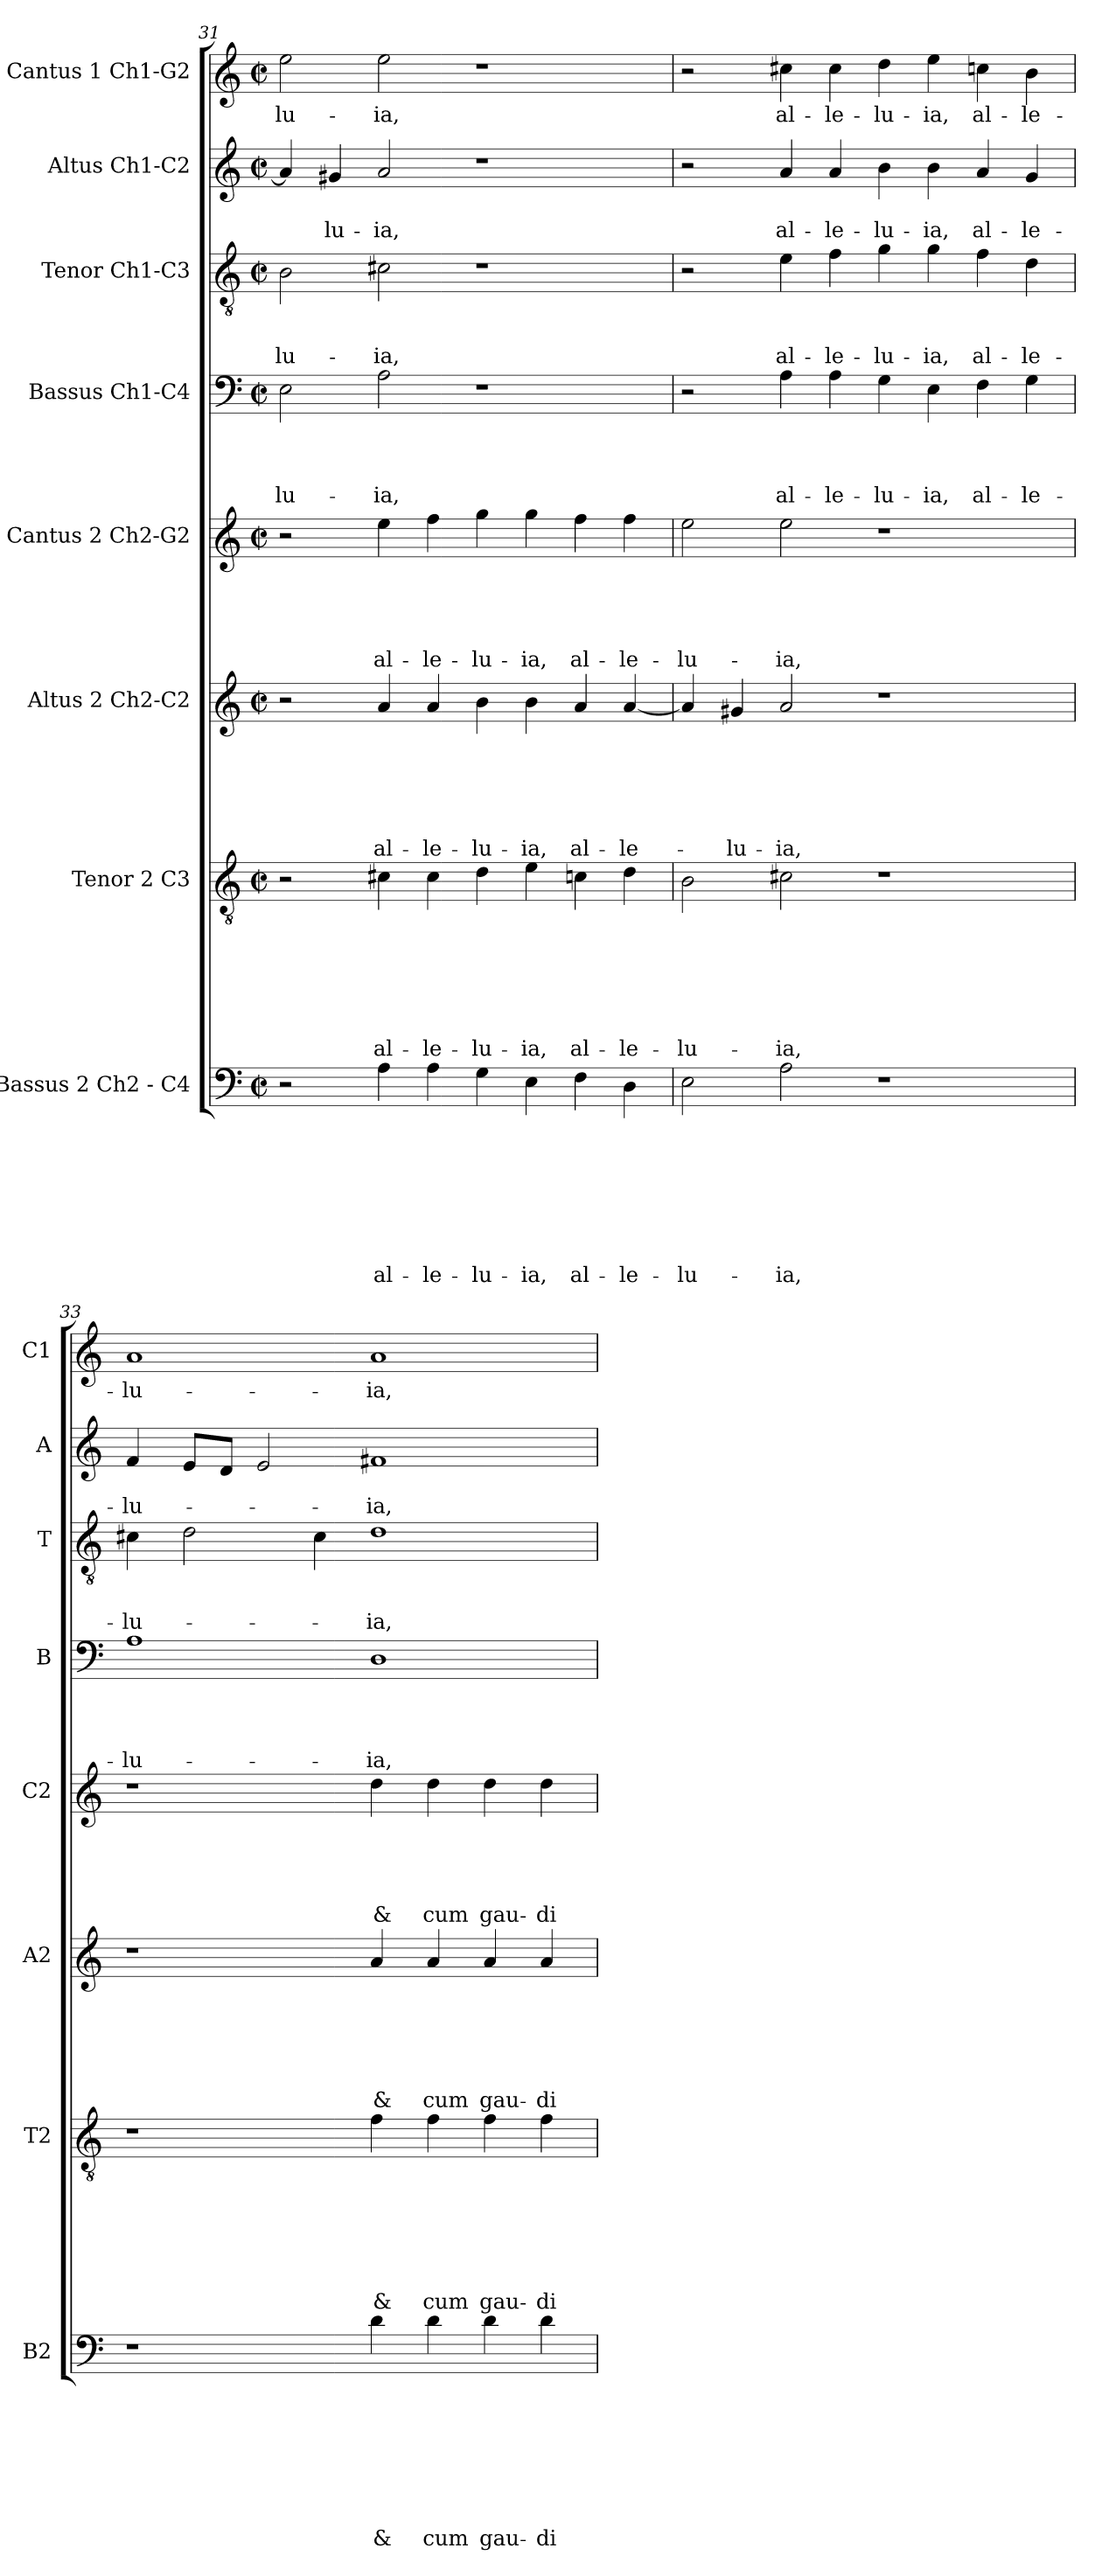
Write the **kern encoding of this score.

**kern	**text	**text	**text	**text	**text	**text	**text	**text	**kern	**text	**text	**text	**text	**text	**text	**text	**kern	**text	**text	**text	**text	**text	**text	**kern	**text	**text	**text	**text	**text	**kern	**text	**text	**text	**text	**kern	**text	**text	**text	**kern	**text	**text	**kern	**text
*part8	*part8	*part8	*part8	*part8	*part8	*part8	*part8	*part8	*part7	*part7	*part7	*part7	*part7	*part7	*part7	*part7	*part6	*part6	*part6	*part6	*part6	*part6	*part6	*part5	*part5	*part5	*part5	*part5	*part5	*part4	*part4	*part4	*part4	*part4	*part3	*part3	*part3	*part3	*part2	*part2	*part2	*part1	*part1
*staff8	*staff8	*staff8	*staff8	*staff8	*staff8	*staff8	*staff8	*staff8	*staff7	*staff7	*staff7	*staff7	*staff7	*staff7	*staff7	*staff7	*staff6	*staff6	*staff6	*staff6	*staff6	*staff6	*staff6	*staff5	*staff5	*staff5	*staff5	*staff5	*staff5	*staff4	*staff4	*staff4	*staff4	*staff4	*staff3	*staff3	*staff3	*staff3	*staff2	*staff2	*staff2	*staff1	*staff1
*I"Bassus 2  Ch2 - C4	*	*	*	*	*	*	*	*	*I"Tenor 2 C3	*	*	*	*	*	*	*	*I"Altus 2 Ch2-C2	*	*	*	*	*	*	*I"Cantus 2 Ch2-G2	*	*	*	*	*	*I"Bassus  Ch1-C4	*	*	*	*	*I"Tenor Ch1-C3	*	*	*	*I"Altus  Ch1-C2	*	*	*I"Cantus 1 Ch1-G2	*
*I'B2	*	*	*	*	*	*	*	*	*I'T2	*	*	*	*	*	*	*	*I'A2	*	*	*	*	*	*	*I'C2	*	*	*	*	*	*I'B	*	*	*	*	*I'T	*	*	*	*I'A	*	*	*I'C1	*
*clefF4	*	*	*	*	*	*	*	*	*clefGv2	*	*	*	*	*	*	*	*clefG2	*	*	*	*	*	*	*clefG2	*	*	*	*	*	*clefF4	*	*	*	*	*clefGv2	*	*	*	*clefG2	*	*	*clefG2	*
*k[]	*	*	*	*	*	*	*	*	*k[]	*	*	*	*	*	*	*	*k[]	*	*	*	*	*	*	*k[]	*	*	*	*	*	*k[]	*	*	*	*	*k[]	*	*	*	*k[]	*	*	*k[]	*
*C:	*	*	*	*	*	*	*	*	*C:	*	*	*	*	*	*	*	*C:	*	*	*	*	*	*	*C:	*	*	*	*	*	*C:	*	*	*	*	*C:	*	*	*	*C:	*	*	*C:	*
*M2/2	*	*	*	*	*	*	*	*	*M2/2	*	*	*	*	*	*	*	*M2/2	*	*	*	*	*	*	*M2/2	*	*	*	*	*	*M2/2	*	*	*	*	*M2/2	*	*	*	*M2/2	*	*	*M2/2	*
*met(c|)	*	*	*	*	*	*	*	*	*met(c|)	*	*	*	*	*	*	*	*met(c|)	*	*	*	*	*	*	*met(c|)	*	*	*	*	*	*met(c|)	*	*	*	*	*met(c|)	*	*	*	*met(c|)	*	*	*met(c|)	*
=31	=31	=31	=31	=31	=31	=31	=31	=31	=31	=31	=31	=31	=31	=31	=31	=31	=31	=31	=31	=31	=31	=31	=31	=31	=31	=31	=31	=31	=31	=31	=31	=31	=31	=31	=31	=31	=31	=31	=31	=31	=31	=31	=31
!	!	!	!	!	!	!	!	!	!	!	!	!	!	!	!	!	!	!	!	!	!	!	!	!	!	!	!	!	!	!	!	!	!	!LO:LY:b	!	!	!	!LO:LY:b	!	!	!	!	!LO:LY:b
2r	.	.	.	.	.	.	.	.	2r	.	.	.	.	.	.	.	2r	.	.	.	.	.	.	2r	.	.	.	.	.	2E\	.	.	.	-lu-	2B\	.	.	-lu-	4a/]	.	.	2ee\	-lu-
!	!	!	!	!	!	!	!	!	!	!	!	!	!	!	!	!	!	!	!	!	!	!	!	!	!	!	!	!	!	!	!	!	!	!	!	!	!	!	!	!	!LO:LY:b	!	!
.	.	.	.	.	.	.	.	.	.	.	.	.	.	.	.	.	.	.	.	.	.	.	.	.	.	.	.	.	.	.	.	.	.	.	.	.	.	.	4g#X/	.	-lu-	.	.
!	!	!	!	!	!	!	!	!LO:LY:b	!	!	!	!	!	!	!	!LO:LY:b	!	!	!	!	!	!	!LO:LY:b	!	!	!	!	!	!LO:LY:b	!	!	!	!	!LO:LY:b	!	!	!	!LO:LY:b	!	!	!LO:LY:b	!	!LO:LY:b
4A\	.	.	.	.	.	.	.	al-	4c#X\	.	.	.	.	.	.	al-	4a/	.	.	.	.	.	al-	4ee\	.	.	.	.	al-	2A\	.	.	.	-ia,	2c#X\	.	.	-ia,	2a/	.	-ia,	2ee\	-ia,
!	!	!	!	!	!	!	!	!LO:LY:b	!	!	!	!	!	!	!	!LO:LY:b	!	!	!	!	!	!	!LO:LY:b	!	!	!	!	!	!LO:LY:b	!	!	!	!	!	!	!	!	!	!	!	!	!	!
4A\	.	.	.	.	.	.	.	-le-	4c#\	.	.	.	.	.	.	-le-	4a/	.	.	.	.	.	-le-	4ff\	.	.	.	.	-le-	.	.	.	.	.	.	.	.	.	.	.	.	.	.
!	!	!	!	!	!	!	!	!LO:LY:b	!	!	!	!	!	!	!	!LO:LY:b	!	!	!	!	!	!	!LO:LY:b	!	!	!	!	!	!LO:LY:b	!	!	!	!	!	!	!	!	!	!	!	!	!	!
4G\	.	.	.	.	.	.	.	-lu-	4d\	.	.	.	.	.	.	-lu-	4b\	.	.	.	.	.	-lu-	4gg\	.	.	.	.	-lu-	1r	.	.	.	.	1r	.	.	.	1r	.	.	1r	.
!	!	!	!	!	!	!	!	!LO:LY:b	!	!	!	!	!	!	!	!LO:LY:b	!	!	!	!	!	!	!LO:LY:b	!	!	!	!	!	!LO:LY:b	!	!	!	!	!	!	!	!	!	!	!	!	!	!
4E\	.	.	.	.	.	.	.	-ia,	4e\	.	.	.	.	.	.	-ia,	4b\	.	.	.	.	.	-ia,	4gg\	.	.	.	.	-ia,	.	.	.	.	.	.	.	.	.	.	.	.	.	.
!	!	!	!	!	!	!	!	!LO:LY:b	!	!	!	!	!	!	!	!LO:LY:b	!	!	!	!	!	!	!LO:LY:b	!	!	!	!	!	!LO:LY:b	!	!	!	!	!	!	!	!	!	!	!	!	!	!
4F\	.	.	.	.	.	.	.	al-	4cn\	.	.	.	.	.	.	al-	4a/	.	.	.	.	.	al-	4ff\	.	.	.	.	al-	.	.	.	.	.	.	.	.	.	.	.	.	.	.
!	!	!	!	!	!	!	!	!LO:LY:b	!	!	!	!	!	!	!	!LO:LY:b	!	!	!	!	!	!	!LO:LY:b	!	!	!	!	!	!LO:LY:b	!	!	!	!	!	!	!	!	!	!	!	!	!	!
4D\	.	.	.	.	.	.	.	-le-	4d\	.	.	.	.	.	.	-le-	[4a/	.	.	.	.	.	-le-	4ff\	.	.	.	.	-le-	.	.	.	.	.	.	.	.	.	.	.	.	.	.
!!LO:PB:g=z
=32	=32	=32	=32	=32	=32	=32	=32	=32	=32	=32	=32	=32	=32	=32	=32	=32	=32	=32	=32	=32	=32	=32	=32	=32	=32	=32	=32	=32	=32	=32	=32	=32	=32	=32	=32	=32	=32	=32	=32	=32	=32	=32	=32
!	!	!	!	!	!	!	!	!LO:LY:b	!	!	!	!	!	!	!	!LO:LY:b	!	!	!	!	!	!	!	!	!	!	!	!	!LO:LY:b	!	!	!	!	!	!	!	!	!	!	!	!	!	!
2E\	.	.	.	.	.	.	.	-lu-	2B\	.	.	.	.	.	.	-lu-	4a/]	.	.	.	.	.	.	2ee\	.	.	.	.	-lu-	2r	.	.	.	.	2r	.	.	.	2r	.	.	2r	.
!	!	!	!	!	!	!	!	!	!	!	!	!	!	!	!	!	!	!	!	!	!	!	!LO:LY:b	!	!	!	!	!	!	!	!	!	!	!	!	!	!	!	!	!	!	!	!
.	.	.	.	.	.	.	.	.	.	.	.	.	.	.	.	.	4g#X/	.	.	.	.	.	-lu-	.	.	.	.	.	.	.	.	.	.	.	.	.	.	.	.	.	.	.	.
!	!	!	!	!	!	!	!	!LO:LY:b	!	!	!	!	!	!	!	!LO:LY:b	!	!	!	!	!	!	!LO:LY:b	!	!	!	!	!	!LO:LY:b	!	!	!	!	!LO:LY:b	!	!	!	!LO:LY:b	!	!	!LO:LY:b	!	!LO:LY:b
2A\	.	.	.	.	.	.	.	-ia,	2c#X\	.	.	.	.	.	.	-ia,	2a/	.	.	.	.	.	-ia,	2ee\	.	.	.	.	-ia,	4A\	.	.	.	al-	4e\	.	.	al-	4a/	.	al-	4cc#X\	al-
!	!	!	!	!	!	!	!	!	!	!	!	!	!	!	!	!	!	!	!	!	!	!	!	!	!	!	!	!	!	!	!	!	!	!LO:LY:b	!	!	!	!LO:LY:b	!	!	!LO:LY:b	!	!LO:LY:b
.	.	.	.	.	.	.	.	.	.	.	.	.	.	.	.	.	.	.	.	.	.	.	.	.	.	.	.	.	.	4A\	.	.	.	-le-	4f\	.	.	-le-	4a/	.	-le-	4cc#\	-le-
!	!	!	!	!	!	!	!	!	!	!	!	!	!	!	!	!	!	!	!	!	!	!	!	!	!	!	!	!	!	!	!	!	!	!LO:LY:b	!	!	!	!LO:LY:b	!	!	!LO:LY:b	!	!LO:LY:b
1r	.	.	.	.	.	.	.	.	1r	.	.	.	.	.	.	.	1r	.	.	.	.	.	.	1r	.	.	.	.	.	4G\	.	.	.	-lu-	4g\	.	.	-lu-	4b\	.	-lu-	4dd\	-lu-
!	!	!	!	!	!	!	!	!	!	!	!	!	!	!	!	!	!	!	!	!	!	!	!	!	!	!	!	!	!	!	!	!	!	!LO:LY:b	!	!	!	!LO:LY:b	!	!	!LO:LY:b	!	!LO:LY:b
.	.	.	.	.	.	.	.	.	.	.	.	.	.	.	.	.	.	.	.	.	.	.	.	.	.	.	.	.	.	4E\	.	.	.	-ia,	4g\	.	.	-ia,	4b\	.	-ia,	4ee\	-ia,
!	!	!	!	!	!	!	!	!	!	!	!	!	!	!	!	!	!	!	!	!	!	!	!	!	!	!	!	!	!	!	!	!	!	!LO:LY:b	!	!	!	!LO:LY:b	!	!	!LO:LY:b	!	!LO:LY:b
.	.	.	.	.	.	.	.	.	.	.	.	.	.	.	.	.	.	.	.	.	.	.	.	.	.	.	.	.	.	4F\	.	.	.	al-	4f\	.	.	al-	4a/	.	al-	4ccn\	al-
!	!	!	!	!	!	!	!	!	!	!	!	!	!	!	!	!	!	!	!	!	!	!	!	!	!	!	!	!	!	!	!	!	!	!LO:LY:b	!	!	!	!LO:LY:b	!	!	!LO:LY:b	!	!LO:LY:b
.	.	.	.	.	.	.	.	.	.	.	.	.	.	.	.	.	.	.	.	.	.	.	.	.	.	.	.	.	.	4G\	.	.	.	-le-	4d\	.	.	-le-	4g/	.	-le-	4b\	-le-
=33	=33	=33	=33	=33	=33	=33	=33	=33	=33	=33	=33	=33	=33	=33	=33	=33	=33	=33	=33	=33	=33	=33	=33	=33	=33	=33	=33	=33	=33	=33	=33	=33	=33	=33	=33	=33	=33	=33	=33	=33	=33	=33	=33
!	!	!	!	!	!	!	!	!	!	!	!	!	!	!	!	!	!	!	!	!	!	!	!	!	!	!	!	!	!	!	!	!	!	!LO:LY:b	!	!	!	!LO:LY:b	!	!	!LO:LY:b	!	!LO:LY:b
1r	.	.	.	.	.	.	.	.	1r	.	.	.	.	.	.	.	1r	.	.	.	.	.	.	1r	.	.	.	.	.	1A	.	.	.	-lu-	4c#X\	.	.	-lu-	4f/	.	-lu-	1a	-lu-
.	.	.	.	.	.	.	.	.	.	.	.	.	.	.	.	.	.	.	.	.	.	.	.	.	.	.	.	.	.	.	.	.	.	.	2d\	.	.	.	8e/L	.	.	.	.
.	.	.	.	.	.	.	.	.	.	.	.	.	.	.	.	.	.	.	.	.	.	.	.	.	.	.	.	.	.	.	.	.	.	.	.	.	.	.	8d/J	.	.	.	.
.	.	.	.	.	.	.	.	.	.	.	.	.	.	.	.	.	.	.	.	.	.	.	.	.	.	.	.	.	.	.	.	.	.	.	.	.	.	.	2e/	.	.	.	.
.	.	.	.	.	.	.	.	.	.	.	.	.	.	.	.	.	.	.	.	.	.	.	.	.	.	.	.	.	.	.	.	.	.	.	4c#\	.	.	.	.	.	.	.	.
!	!	!	!	!	!	!	!	!LO:LY:b	!	!	!	!	!	!	!	!LO:LY:b	!	!	!	!	!	!	!LO:LY:b	!	!	!	!	!	!LO:LY:b	!	!	!	!	!LO:LY:b	!	!	!	!LO:LY:b	!	!	!LO:LY:b	!	!LO:LY:b
4d\	.	.	.	.	.	.	.	&	4f\	.	.	.	.	.	.	&	4a/	.	.	.	.	.	&	4dd\	.	.	.	.	&	1D	.	.	.	-ia,	1d	.	.	-ia,	1f#X	.	-ia,	1a	-ia,
!	!	!	!	!	!	!	!	!LO:LY:b	!	!	!	!	!	!	!	!LO:LY:b	!	!	!	!	!	!	!LO:LY:b	!	!	!	!	!	!LO:LY:b	!	!	!	!	!	!	!	!	!	!	!	!	!	!
4d\	.	.	.	.	.	.	.	cum	4f\	.	.	.	.	.	.	cum	4a/	.	.	.	.	.	cum	4dd\	.	.	.	.	cum	.	.	.	.	.	.	.	.	.	.	.	.	.	.
!	!	!	!	!	!	!	!	!LO:LY:b	!	!	!	!	!	!	!	!LO:LY:b	!	!	!	!	!	!	!LO:LY:b	!	!	!	!	!	!LO:LY:b	!	!	!	!	!	!	!	!	!	!	!	!	!	!
4d\	.	.	.	.	.	.	.	gau-	4f\	.	.	.	.	.	.	gau-	4a/	.	.	.	.	.	gau-	4dd\	.	.	.	.	gau-	.	.	.	.	.	.	.	.	.	.	.	.	.	.
!	!	!	!	!	!	!	!	!LO:LY:b	!	!	!	!	!	!	!	!LO:LY:b	!	!	!	!	!	!	!LO:LY:b	!	!	!	!	!	!LO:LY:b	!	!	!	!	!	!	!	!	!	!	!	!	!	!
4d\	.	.	.	.	.	.	.	-di-	4f\	.	.	.	.	.	.	-di-	4a/	.	.	.	.	.	-di-	4dd\	.	.	.	.	-di-	.	.	.	.	.	.	.	.	.	.	.	.	.	.
=	=	=	=	=	=	=	=	=	=	=	=	=	=	=	=	=	=	=	=	=	=	=	=	=	=	=	=	=	=	=	=	=	=	=	=	=	=	=	=	=	=	=	=
*-	*-	*-	*-	*-	*-	*-	*-	*-	*-	*-	*-	*-	*-	*-	*-	*-	*-	*-	*-	*-	*-	*-	*-	*-	*-	*-	*-	*-	*-	*-	*-	*-	*-	*-	*-	*-	*-	*-	*-	*-	*-	*-	*-
